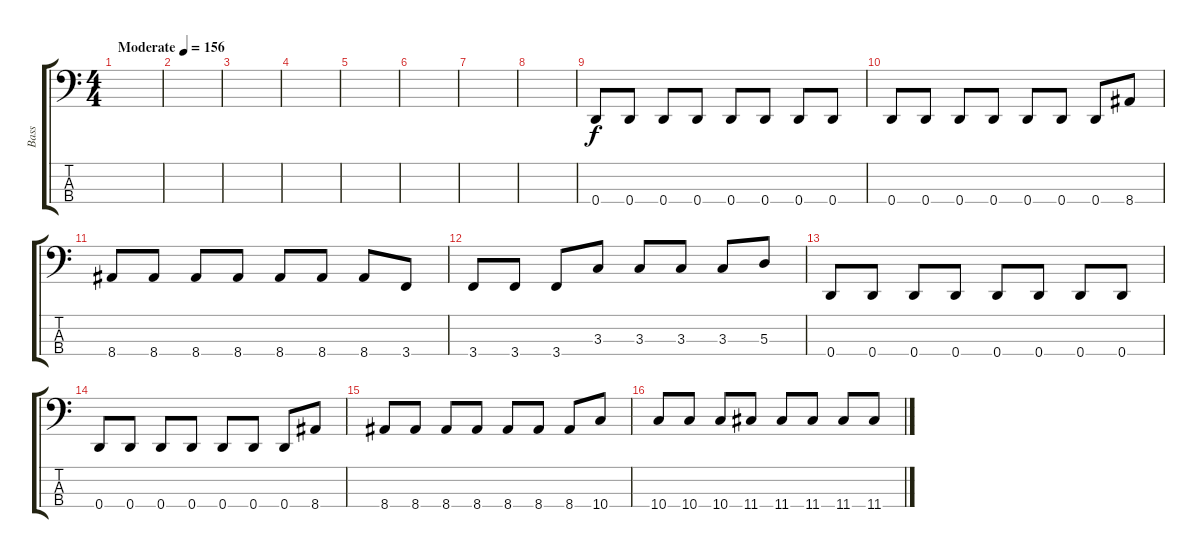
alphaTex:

\track ("Bass" "Bass") {instrument electricbassfinger}
\staff {score tabs}
\tuning (G2 D2 A1 D1) {hide}
\ts (4 4)
\tempo (156 "Moderate")
\clef f4
\ks c
|
|
|
|
|
|
|
|
0.4.8 0.4.8 0.4.8 0.4.8 0.4.8 0.4.8 0.4.8 0.4.8 |
0.4.8 0.4.8 0.4.8 0.4.8 0.4.8 0.4.8 0.4.8 8.4.8 |
8.4.8 8.4.8 8.4.8 8.4.8 8.4.8 8.4.8 8.4.8 3.4.8 |
3.4.8 3.4.8 3.4.8 3.3.8 3.3.8 3.3.8 3.3.8 5.3.8 |
0.4.8 0.4.8 0.4.8 0.4.8 0.4.8 0.4.8 0.4.8 0.4.8 |
0.4.8 0.4.8 0.4.8 0.4.8 0.4.8 0.4.8 0.4.8 8.4.8 |
8.4.8 8.4.8 8.4.8 8.4.8 8.4.8 8.4.8 8.4.8 10.4.8 |
10.4.8 10.4.8 10.4.8 11.4.8 11.4.8 11.4.8 11.4.8 11.4.8
